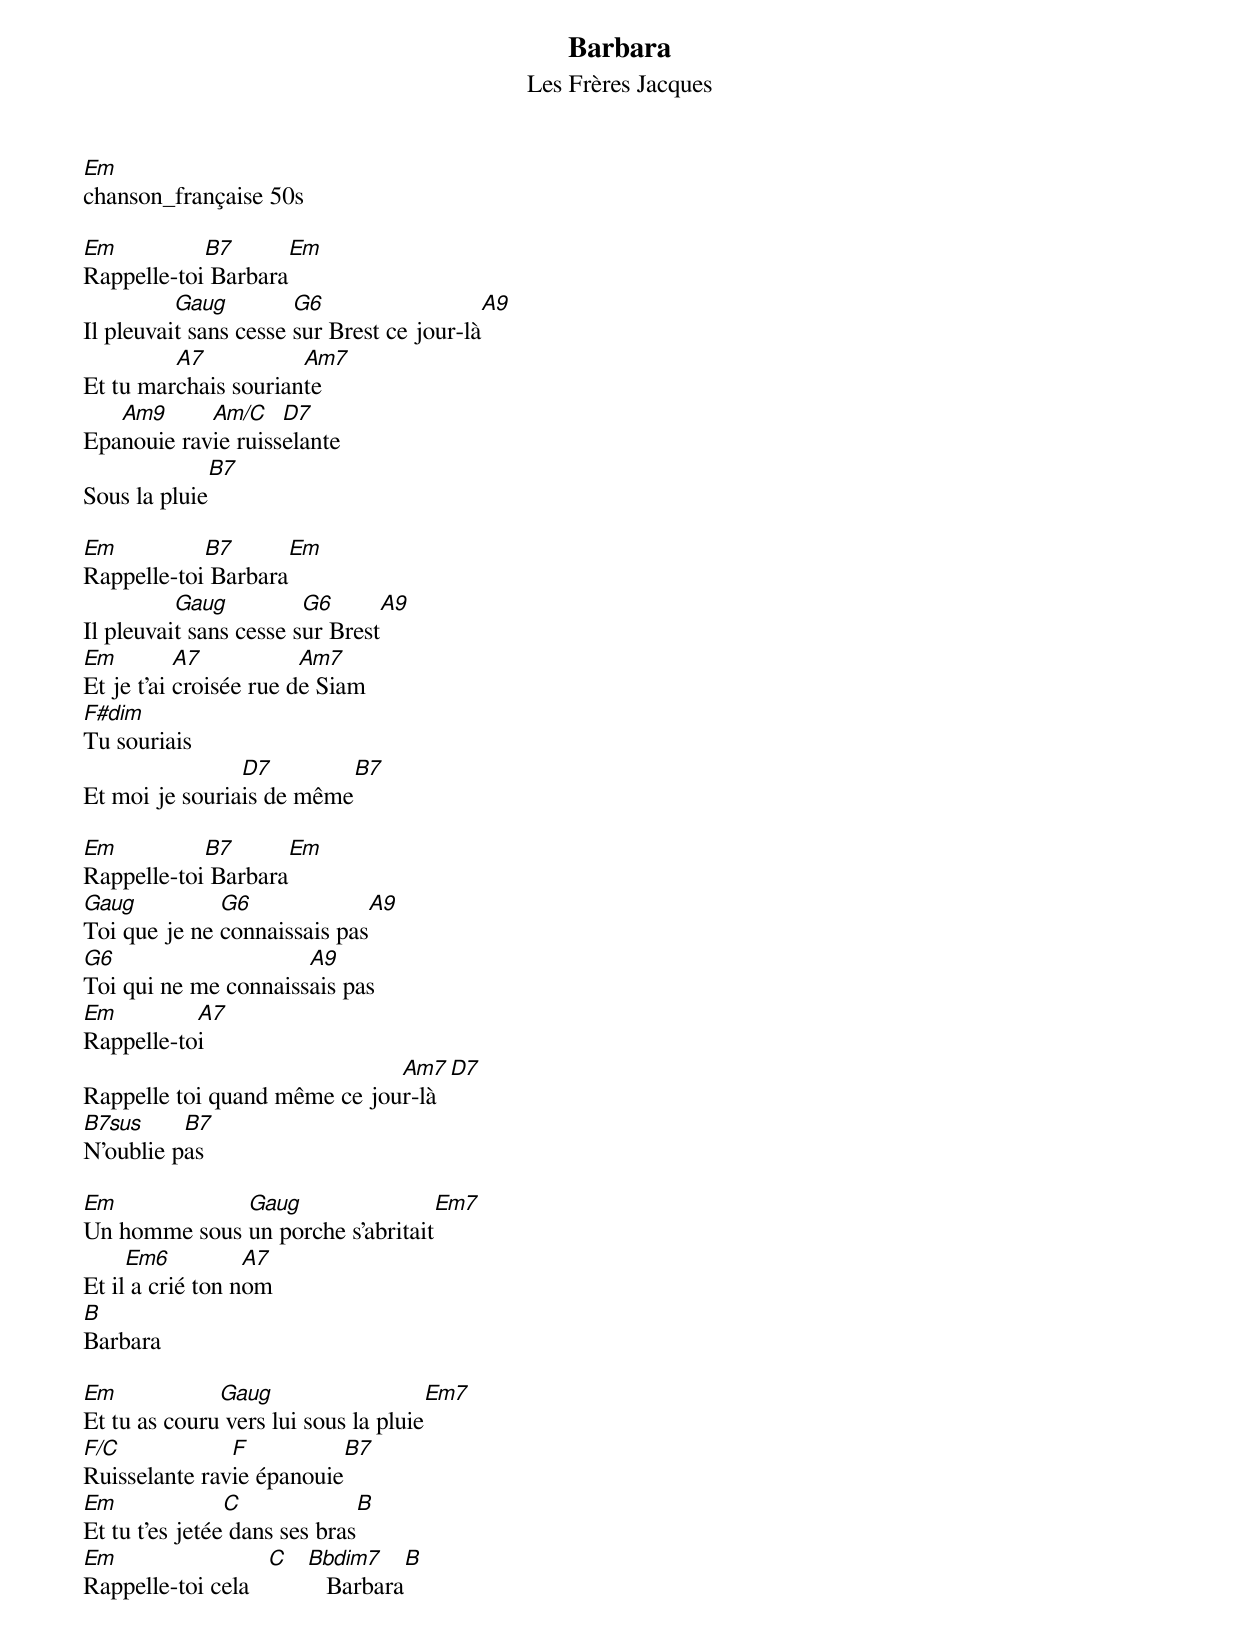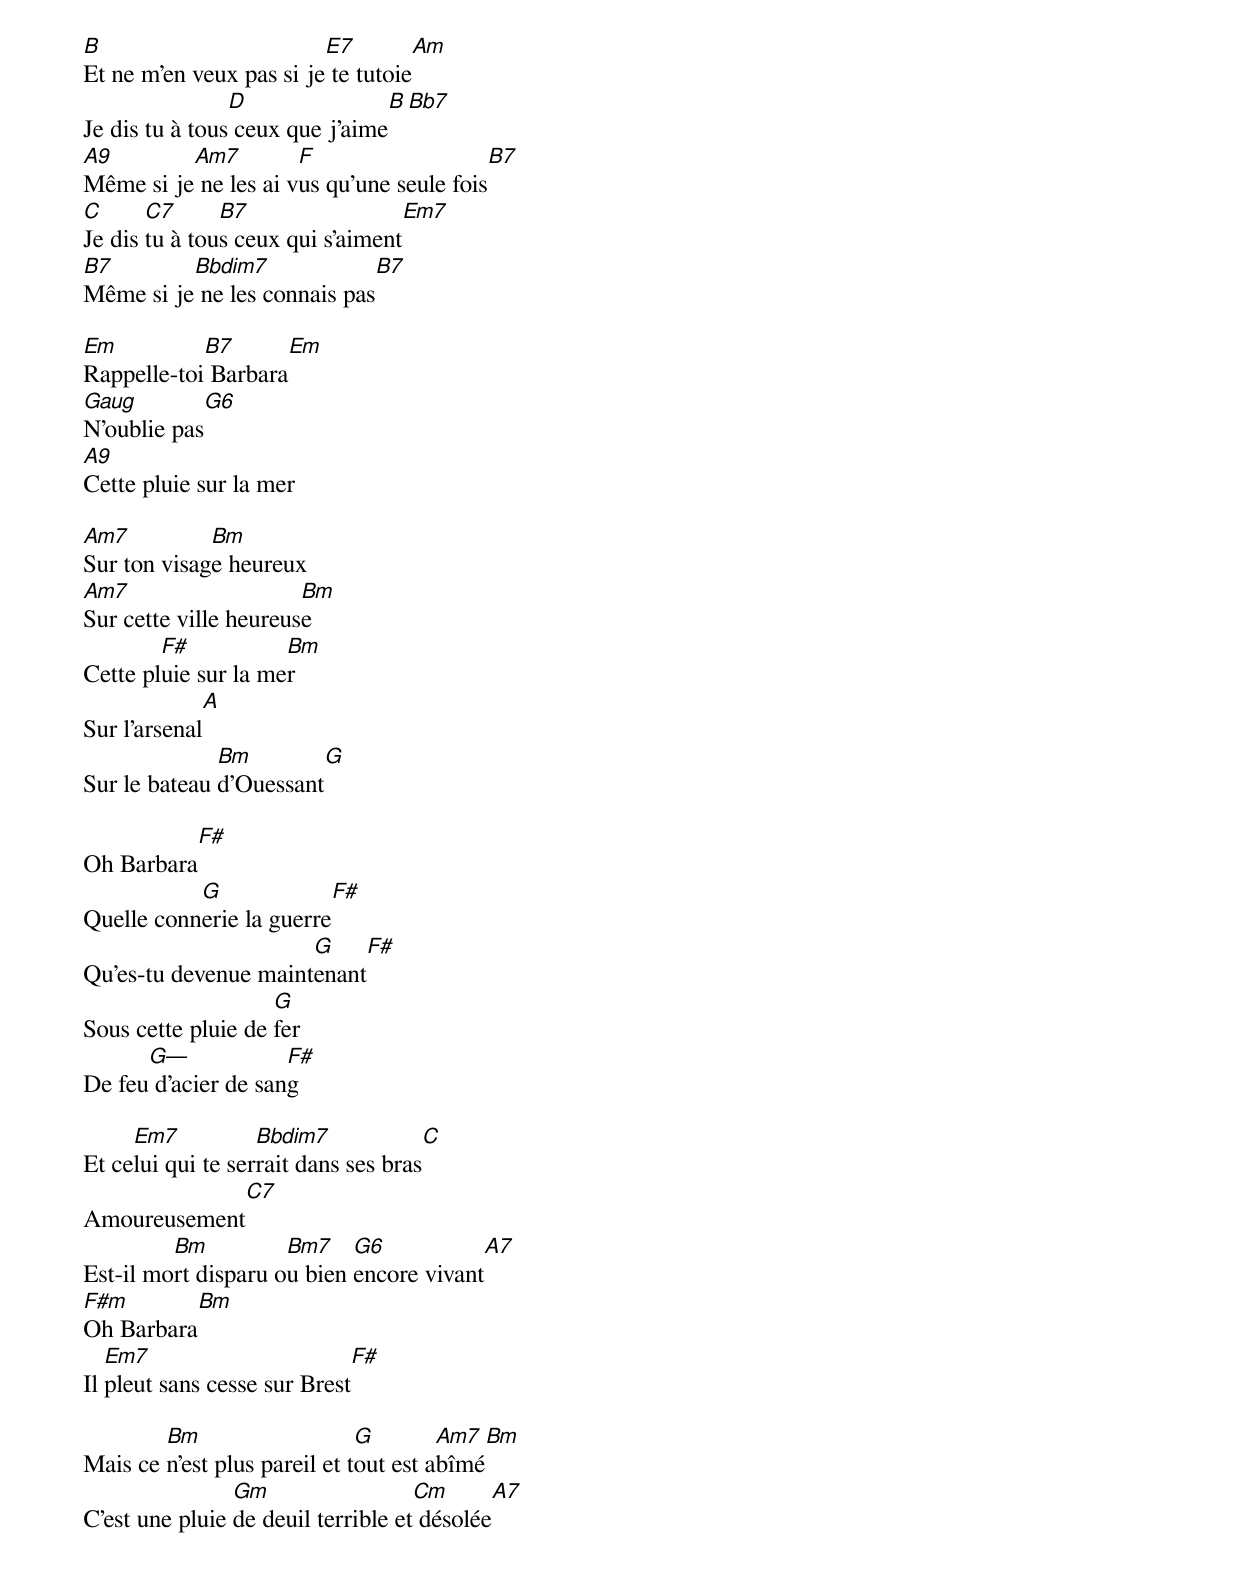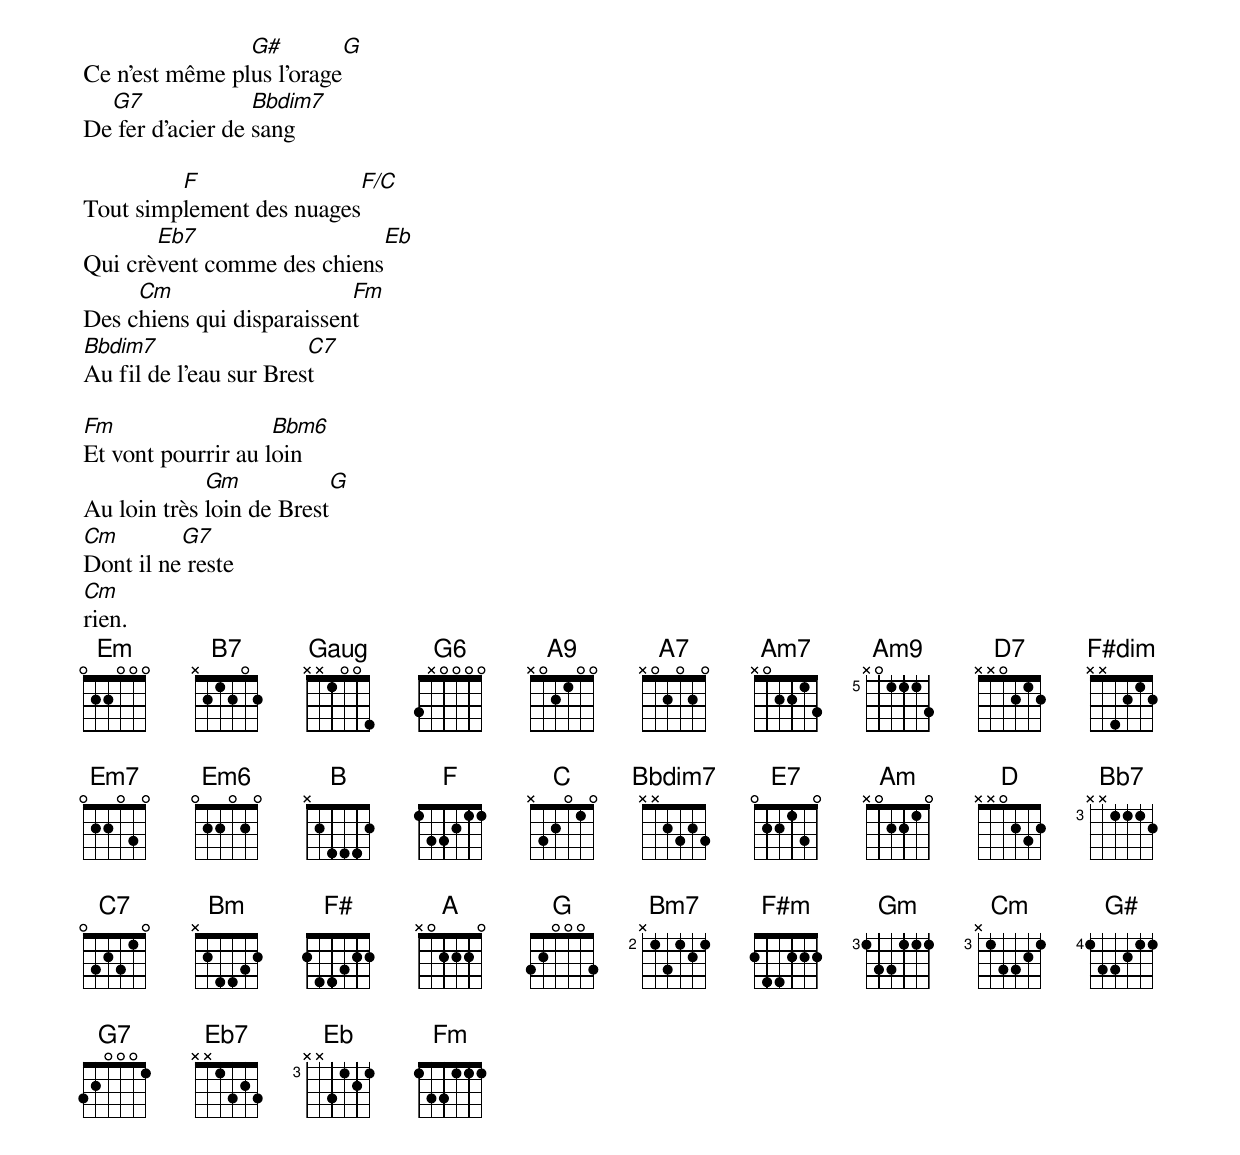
Barbara
Les Frères Jacques
Em
chanson_française 50s

Em          B7            Em
Rappelle-toi Barbara
          Gaug         G6                           A9
Il pleuvait sans cesse sur Brest ce jour-là
         A7           Am7
Et tu marchais souriante
   Am9      Am/C    D7
Epanouie ravie ruisselante
             B7
Sous la pluie

Em          B7            Em
Rappelle-toi Barbara
          Gaug          G6           A9
Il pleuvait sans cesse sur Brest
Em         A7           Am7
Et je t'ai croisée rue de Siam
F#dim
Tu souriais
                D7            B7
Et moi je souriais de même

Em          B7          Em
Rappelle-toi Barbara
Gaug          G6                    A9
Toi que je ne connaissais pas
G6                    A9
Toi qui ne me connaissais pas
Em         A7
Rappelle-toi
                              Am7             D7
Rappelle toi quand même ce jour-là
B7sus     B7
N'oublie pas

Em            Gaug                      Em7
Un homme sous un porche s'abritait
     Em6          A7
Et il a crié ton nom
B
Barbara

Em            Gaug                      Em7
Et tu as couru vers lui sous la pluie
F/C            F              B7
Ruisselante ravie épanouie
Em              C                  B
Et tu t'es jetée dans ses bras
Em                  C  Bbdim7     B
Rappelle-toi cela         Barbara

B                        E7                 Am
Et ne m'en veux pas si je te tutoie
                D                      B       Bb7
Je dis tu à tous ceux que j'aime
A9        Am7         F                         B7
Même si je ne les ai vus qu'une seule fois
C      C7      B7                 Em7
Je dis tu à tous ceux qui s'aiment
B7        Bbdim7               B7
Même si je ne les connais pas

Em          B7          Em
Rappelle-toi Barbara
Gaug          G6
N'oublie pas
A9
Cette pluie sur la mer

Am7          Bm
Sur ton visage heureux
Am7                    Bm
Sur cette ville heureuse
        F#           Bm
Cette pluie sur la mer
             A
Sur l'arsenal
              Bm             G
Sur le bateau d'Ouessant

           F#
Oh Barbara
           G              F#
Quelle connerie la guerre
                      G              F#
Qu'es-tu devenue maintenant
                    G
Sous cette pluie de fer
      G—             F#
De feu d'acier de sang

     Em7           Bbdim7             C
Et celui qui te serrait dans ses bras
                  C7
Amoureusement
         Bm          Bm7    G6               A7
Est-il mort disparu ou bien encore vivant
F#m        Bm
Oh Barbara
   Em7                          F#
Il pleut sans cesse sur Brest

        Bm                    G        Am7            Bm
Mais ce n'est plus pareil et tout est abîmé
                Gm                  Cm                 A7
C'est une pluie de deuil terrible et désolée
                G#                G
Ce n'est même plus l'orage
  G7              Bbdim7
De fer d'acier de sang

         F                  F/C
Tout simplement des nuages
       Eb7                        Eb
Qui crèvent comme des chiens
     Cm                    Fm
Des chiens qui disparaissent
Bbdim7                  C7
Au fil de l'eau sur Brest

Fm                  Bbm6
Et vont pourrir au loin
             Gm            G
Au loin très loin de Brest
Cm        G7
Dont il ne reste
Cm
rien.
